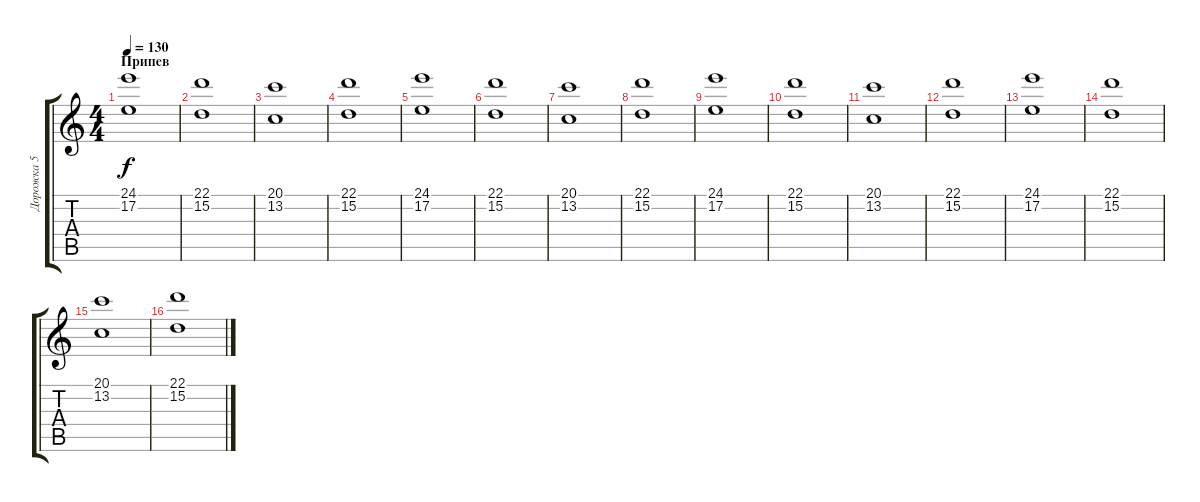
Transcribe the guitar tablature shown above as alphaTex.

\track ("Дорожка 5" "Дорожка 5") {instrument stringensemble1}
\staff {score tabs}
\tuning (E4 B3 G3 D3 A2 E2) {hide}
\ts (4 4)
\section ("" "Припев")
\tempo 130
\clef g2
\ks c
(24.1 17.2).1{dy f} |
(22.1 15.2).1 |
(20.1 13.2).1 |
(22.1 15.2).1 |
(24.1 17.2).1 |
(22.1 15.2).1 |
(20.1 13.2).1 |
(22.1 15.2).1 |
(24.1 17.2).1 |
(22.1 15.2).1 |
(20.1 13.2).1 |
(22.1 15.2).1 |
(24.1 17.2).1 |
(22.1 15.2).1 |
(20.1 13.2).1 |
(22.1 15.2).1
